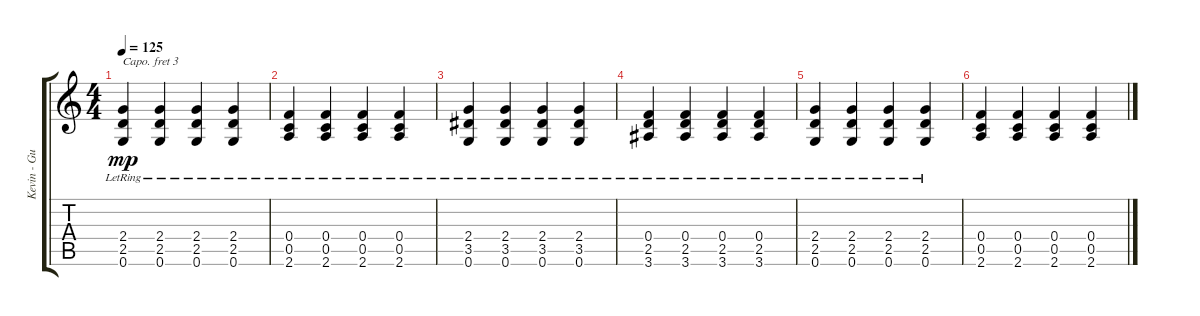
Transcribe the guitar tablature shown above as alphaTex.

\track ("Kevin - Guitar" "Kevin - Gu") {instrument acousticguitarsteel}
\staff {score tabs}
\capo 3
\tuning (E4 B3 G3 D3 A2 E2) {hide}
\ts (4 4)
\tempo 125
\clef g2
\ks c
(2.4{lr} 2.5{lr} 0.6).4{dy mp} (2.4{lr} 2.5{lr} 0.6).4 (2.4{lr} 2.5{lr} 0.6).4 (2.4{lr} 2.5{lr} 0.6).4 |
(0.4{lr} 0.5{lr} 2.6{lr}).4 (0.4{lr} 0.5{lr} 2.6{lr}).4 (0.4{lr} 0.5{lr} 2.6{lr}).4 (0.4{lr} 0.5{lr} 2.6{lr}).4 |
(2.4{lr} 3.5{lr} 0.6{lr}).4 (2.4{lr} 3.5{lr} 0.6{lr}).4 (2.4{lr} 3.5{lr} 0.6{lr}).4 (2.4{lr} 3.5{lr} 0.6{lr}).4 |
(0.4{lr} 2.5{lr} 3.6{lr}).4 (0.4{lr} 2.5{lr} 3.6{lr}).4 (0.4{lr} 2.5{lr} 3.6{lr}).4 (0.4{lr} 2.5{lr} 3.6{lr}).4 |
(2.4{lr} 2.5{lr} 0.6).4 (2.4{lr} 2.5{lr} 0.6).4 (2.4{lr} 2.5{lr} 0.6).4 (2.4{lr} 2.5{lr} 0.6).4 |
(0.4 0.5 2.6).4 (0.4 0.5 2.6).4 (0.4 0.5 2.6).4 (0.4 0.5 2.6).4
